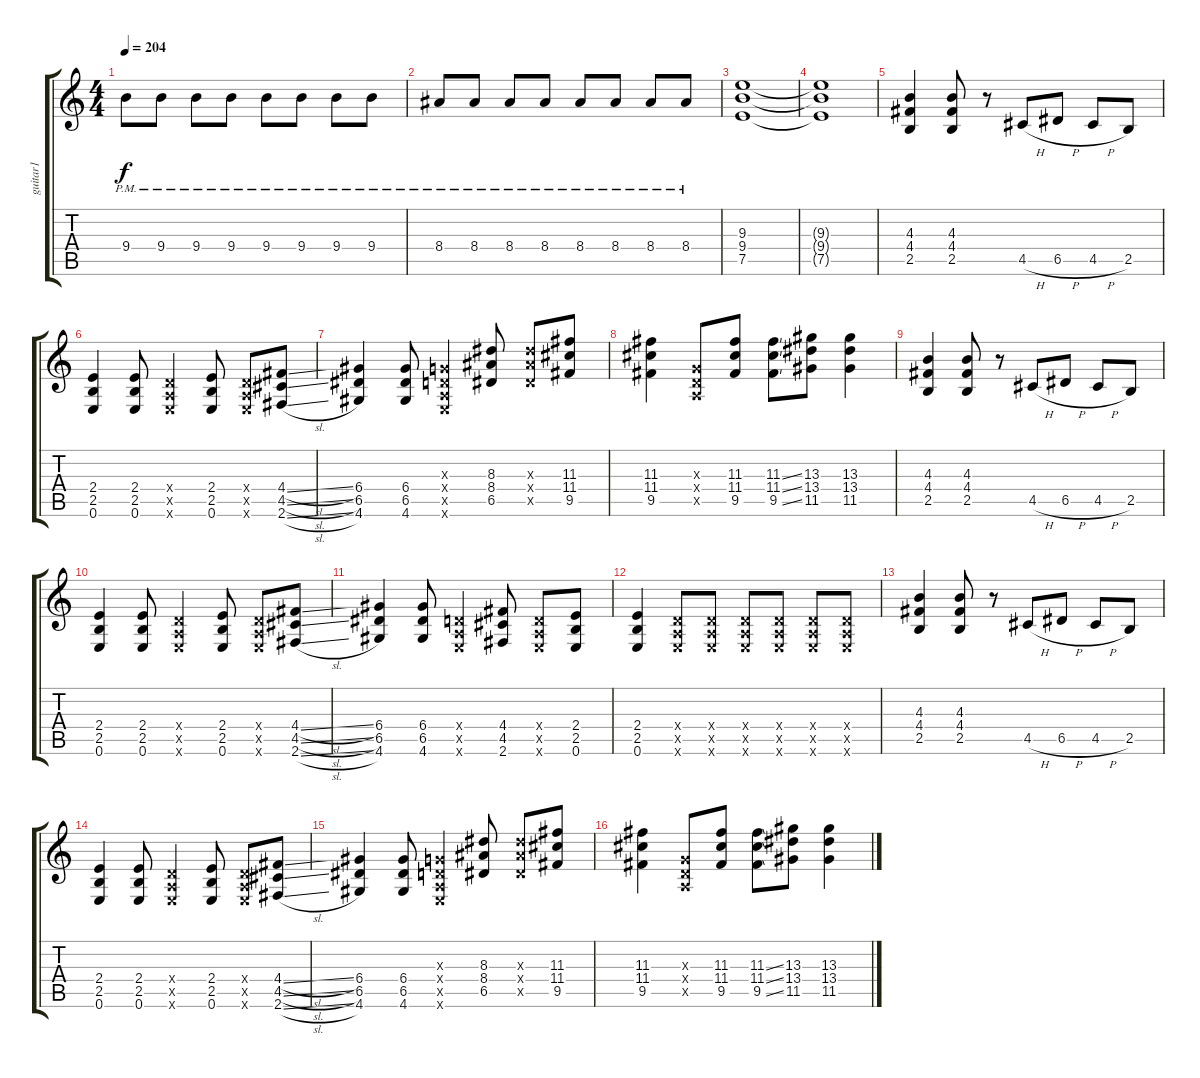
\track ("guitar1" "guitar1") {instrument overdrivenguitar}
\staff {score tabs}
\tuning (E4 B3 G3 D3 A2 E2) {hide}
\ts (4 4)
\tempo 204
\clef g2
\ks c
9.4{pm}.8{dy f} 9.4{pm}.8 9.4{pm}.8 9.4{pm}.8 9.4{pm}.8 9.4{pm}.8 9.4{pm}.8 9.4{pm}.8 |
8.4{pm}.8 8.4{pm}.8 8.4{pm}.8 8.4{pm}.8 8.4{pm}.8 8.4{pm}.8 8.4{pm}.8 8.4{pm}.8 |
(9.3 9.4 7.5).1 |
(9.3{t} 9.4{t} 7.5{t}).1 |
(4.3 4.4 2.5).4 (4.3 4.4 2.5).8 r.8 4.5{h}.8 6.5{h}.8 4.5{h}.8 2.5.8 |
(2.4 2.5 0.6).4 (2.4 2.5 0.6).8 (0.4{x} 0.5{x} 0.6{x}).4 (2.4 2.5 0.6).8 (0.4{x} 0.5{x} 0.6{x}).8 (4.4{sl} 4.5{sl} 2.6{sl}).8 |
(6.4 6.5 4.6).4 (6.4 6.5 4.6).8 (0.3{x} 0.4{x} 0.5{x} 0.6{x}).4 (8.3 8.4 6.5).8 (8.3{x} 8.4{x} 6.5{x}).8 (11.3 11.4 9.5).8 |
(11.3 11.4 9.5).4 (0.3{x} 0.4{x} 0.5{x}).8 (11.3 11.4 9.5).8 (11.3{ss} 11.4{ss} 9.5{ss}).8 (13.3 13.4 11.5).8 (13.3 13.4 11.5).4 |
(4.3 4.4 2.5).4 (4.3 4.4 2.5).8 r.8 4.5{h}.8 6.5{h}.8 4.5{h}.8 2.5.8 |
(2.4 2.5 0.6).4 (2.4 2.5 0.6).8 (0.4{x} 0.5{x} 0.6{x}).4 (2.4 2.5 0.6).8 (0.4{x} 0.5{x} 0.6{x}).8 (4.4{sl} 4.5{sl} 2.6{sl}).8 |
(6.4 6.5 4.6).4 (6.4 6.5 4.6).8 (0.4{x} 0.5{x} 0.6{x}).4 (4.4 4.5 2.6).8 (0.4{x} 0.5{x} 0.6{x}).8 (2.4 2.5 0.6).8 |
(2.4 2.5 0.6).4 (0.4{x} 0.5{x} 0.6{x}).8 (0.4{x} 0.5{x} 0.6{x}).8 (0.4{x} 0.5{x} 0.6{x}).8 (0.4{x} 0.5{x} 0.6{x}).8 (0.4{x} 0.5{x} 0.6{x}).8 (0.4{x} 0.5{x} 0.6{x}).8 |
(4.3 4.4 2.5).4 (4.3 4.4 2.5).8 r.8 4.5{h}.8 6.5{h}.8 4.5{h}.8 2.5.8 |
(2.4 2.5 0.6).4 (2.4 2.5 0.6).8 (0.4{x} 0.5{x} 0.6{x}).4 (2.4 2.5 0.6).8 (0.4{x} 0.5{x} 0.6{x}).8 (4.4{sl} 4.5{sl} 2.6{sl}).8 |
(6.4 6.5 4.6).4 (6.4 6.5 4.6).8 (0.3{x} 0.4{x} 0.5{x} 0.6{x}).4 (8.3 8.4 6.5).8 (8.3{x} 8.4{x} 6.5{x}).8 (11.3 11.4 9.5).8 |
(11.3 11.4 9.5).4 (0.3{x} 0.4{x} 0.5{x}).8 (11.3 11.4 9.5).8 (11.3{ss} 11.4{ss} 9.5{ss}).8 (13.3 13.4 11.5).8 (13.3 13.4 11.5).4
